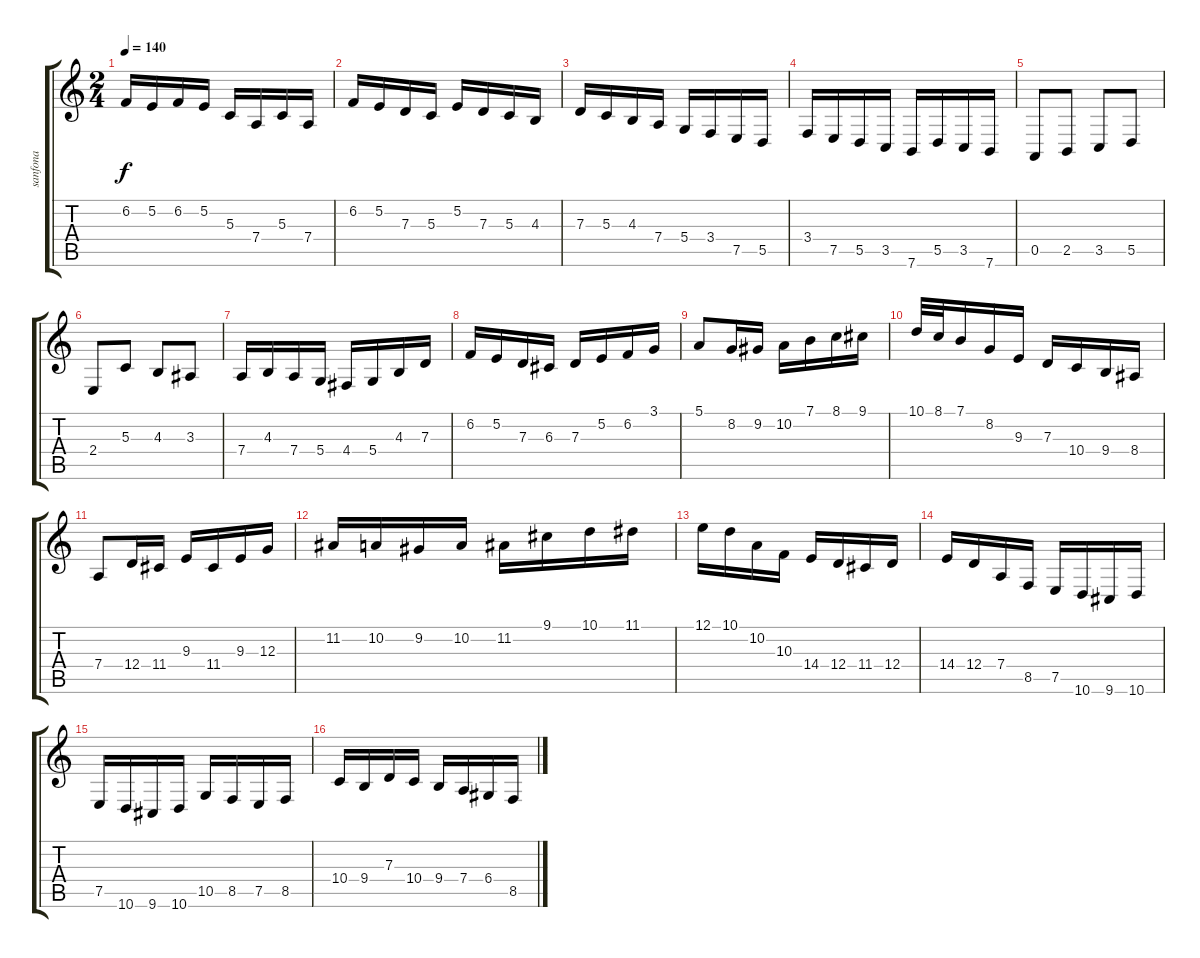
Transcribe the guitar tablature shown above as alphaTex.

\track ("sanfona" "sanfona") {instrument accordion}
\staff {score tabs}
\tuning (E4 B3 G3 D3 A2 E2) {hide}
\ts (2 4)
\tempo 140
\clef g2
\ks c
6.2.16{dy f} 5.2.16 6.2.16 5.2.16 5.3.16 7.4.16 5.3.16 7.4.16 |
6.2.16 5.2.16 7.3.16 5.3.16 5.2.16 7.3.16 5.3.16 4.3.16 |
7.3.16 5.3.16 4.3.16 7.4.16 5.4.16 3.4.16 7.5.16 5.5.16 |
3.4.16 7.5.16 5.5.16 3.5.16 7.6.16 5.5.16 3.5.16 7.6.16 |
0.5.8 2.5.8 3.5.8 5.5.8 |
2.4.8 5.3.8 4.3.8 3.3.8 |
7.4.16 4.3.16 7.4.16 5.4.16 4.4.16 5.4.16 4.3.16 7.3.16 |
6.2.16 5.2.16 7.3.16 6.3.16 7.3.16 5.2.16 6.2.16 3.1.16 |
5.1.8 8.2.16 9.2.16 10.2.16 7.1.16 8.1.16 9.1.16 |
10.1.32 8.1.32 7.1.16 8.2.16 9.3.16 7.3.16 10.4.16 9.4.16 8.4.16 |
7.4.8 12.4.16 11.4.16 9.3.16 11.4.16 9.3.16 12.3.16 |
11.2.16 10.2.16 9.2.16 10.2.16 11.2.16 9.1.16 10.1.16 11.1.16 |
12.1.16 10.1.16 10.2.16 10.3.16 14.4.16 12.4.16 11.4.16 12.4.16 |
14.4.16 12.4.16 7.4.16 8.5.16 7.5.16 10.6.16 9.6.16 10.6.16 |
7.5.16 10.6.16 9.6.16 10.6.16 10.5.16 8.5.16 7.5.16 8.5.16 |
10.4.16 9.4.16 7.3.16 10.4.16 9.4.16 7.4.16 6.4.16 8.5.16
